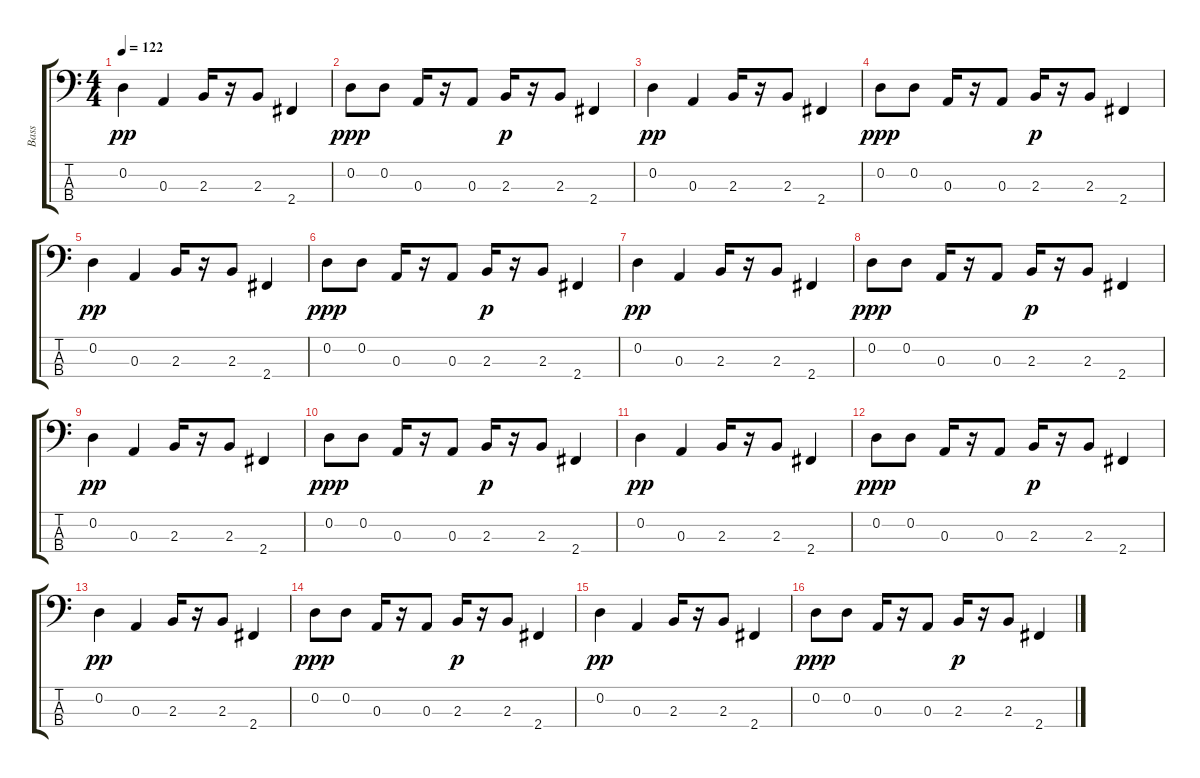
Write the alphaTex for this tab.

\track ("Bass" "Bass") {instrument fretlessbass}
\staff {score tabs}
\tuning (G2 D2 A1 E1) {hide}
\ts (4 4)
\tempo 122
\clef f4
\ks c
0.2.4{dy pp} 0.3.4 2.3.16 r.16 2.3.8 2.4.4 |
0.2.8{dy ppp} 0.2.8 0.3.16 r.16 0.3.8 2.3.16{dy p} r.16 2.3.8 2.4.4 |
0.2.4{dy pp} 0.3.4 2.3.16 r.16 2.3.8 2.4.4 |
0.2.8{dy ppp} 0.2.8 0.3.16 r.16 0.3.8 2.3.16{dy p} r.16 2.3.8 2.4.4 |
0.2.4{dy pp} 0.3.4 2.3.16 r.16 2.3.8 2.4.4 |
0.2.8{dy ppp} 0.2.8 0.3.16 r.16 0.3.8 2.3.16{dy p} r.16 2.3.8 2.4.4 |
0.2.4{dy pp} 0.3.4 2.3.16 r.16 2.3.8 2.4.4 |
0.2.8{dy ppp} 0.2.8 0.3.16 r.16 0.3.8 2.3.16{dy p} r.16 2.3.8 2.4.4 |
0.2.4{dy pp} 0.3.4 2.3.16 r.16 2.3.8 2.4.4 |
0.2.8{dy ppp} 0.2.8 0.3.16 r.16 0.3.8 2.3.16{dy p} r.16 2.3.8 2.4.4 |
0.2.4{dy pp} 0.3.4 2.3.16 r.16 2.3.8 2.4.4 |
0.2.8{dy ppp} 0.2.8 0.3.16 r.16 0.3.8 2.3.16{dy p} r.16 2.3.8 2.4.4 |
0.2.4{dy pp} 0.3.4 2.3.16 r.16 2.3.8 2.4.4 |
0.2.8{dy ppp} 0.2.8 0.3.16 r.16 0.3.8 2.3.16{dy p} r.16 2.3.8 2.4.4 |
0.2.4{dy pp} 0.3.4 2.3.16 r.16 2.3.8 2.4.4 |
0.2.8{dy ppp} 0.2.8 0.3.16 r.16 0.3.8 2.3.16{dy p} r.16 2.3.8 2.4.4
